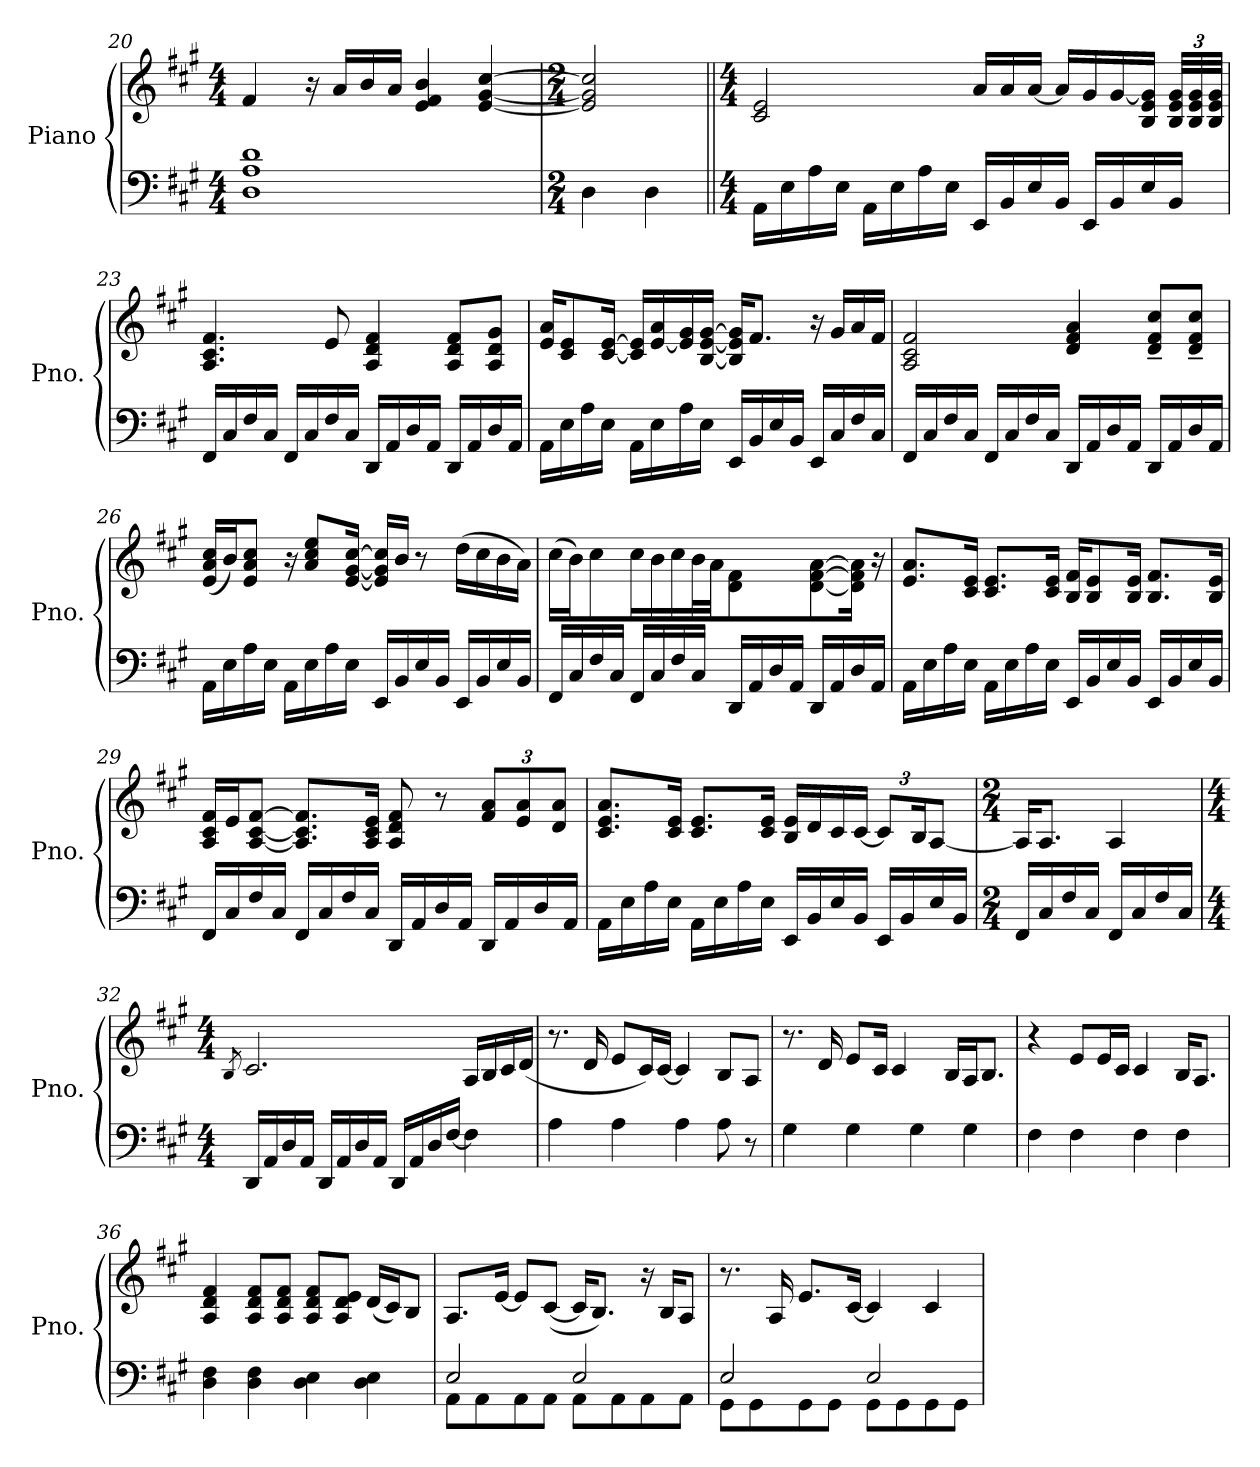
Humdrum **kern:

**kern	**kern
*part1	*part1
*staff2	*staff1
*I"Piano	*
*I'Pno.	*
!!LO:LB:g=z
*clefF4	*clefG2
*k[f#c#g#]	*k[f#c#g#]
*M4/4	*M4/4
=20	=20
1D 1A 1d	4f#/
.	16r
.	16a/LL
.	16b/
.	16a/JJ
.	4e/ 4f#/ 4b/
.	[4e/ [4g#/ [4cc#/
=21	=21
*M2/4	*M2/4
4D\	2e/] 2g#/] 2cc#/]
4D\	.
=22||	=22||
*M4/4	*M4/4
16AA\LL	2c#/ 2e/
16E\	.
16A\	.
16E\JJ	.
16AA\LL	.
16E\	.
16A\	.
16E\JJ	.
16EE/LL	16a/LL
16BB/	16a/
16E/	[16a/JJ
16BB/JJ	16a/LL]
16EE/LL	16g#/
16BB/	[16g#/
16E/	16B/ 16e/ 16g#/]JJ
*	*Xbrackettup
16BB/JJ	48B/ 48e/ 48g#/LLL
.	48B/ 48e/ 48g#/
.	48B/ 48e/ 48g#/JJJ
!!LO:LB:g=z
=23	=23
16FF#/LL	4.A/ 4.c#/ 4.f#/
16C#/	.
16F#/	.
16C#/JJ	.
16FF#/LL	.
16C#/	.
16F#/	8e/
16C#/JJ	.
16DD/LL	4A/ 4d/ 4f#/
16AA/	.
16D/	.
16AA/JJ	.
16DD/LL	8A/ 8d/ 8f#/L
16AA/	.
16D/	8A/ 8d/ 8g#/J
16AA/JJ	.
=24	=24
16AA\LL	16e/ 16a/KL
16E\	8c#/ 8e/
16A\	.
16E\JJ	[16c#/ [16e/Jk
16AA\LL	16c#/] 16e/]LL
16E\	[16e/ 16a/
16A\	16e/] 16g#/
16E\JJ	[16B/ [16e/ [16g#/JJ
16EE/LL	16B/] 16e/] 16g#/]KL
16BB/	8.f#/J
16E/	.
16BB/JJ	.
16EE/LL	16r
16C#/	16g#/LL
16F#/	16a/
16C#/JJ	16f#/JJ
!!LO:PB:g=z
=25	=25
16FF#/LL	2A/ 2c#/ 2f#/
16C#/	.
16F#/	.
16C#/JJ	.
16FF#/LL	.
16C#/	.
16F#/	.
16C#/JJ	.
16DD/LL	4d/ 4f#/ 4a/
16AA/	.
16D/	.
16AA/JJ	.
16DD/LL	8d/~ 8f#/~ 8cc#/~L
16AA/	.
16D/	8d/~ 8f#/~ 8cc#/~J
16AA/JJ	.
=26	=26
16AA\LL	(16e/ 16a/ 16cc#/LL
16E\	16b/J)
16A\	8e/ 8a/ 8cc#/J
16E\JJ	.
16AA\LL	16r
16E\	8a/ 8cc#/ 8ee/L
16A\	.
16E\JJ	[16e/ [16g#/ [16cc#/Jk
16EE/LL	16e/] 16g#/] 16cc#/]LL
16BB/	16b/JJ
16E/	8r
16BB/JJ	.
16EE/LL	(16dd\LL
16BB/	16cc#\
16E/	16b\
16BB/JJ	16a\JJ)
!!LO:LB:g=z
=27	=27
16FF#/LL	(16cc#\LL
16C#/	16b\J)
16F#/	8cc#\J
16C#/JJ	.
16FF#/LL	16cc#\LL
16C#/	16b\
16F#/	16cc#\
16C#/JJ	32b\L
.	32a\JJJ
16DD/LL	4d/ 4f#/
16AA/	.
16D/	.
16AA/JJ	.
16DD/LL	[8d/ [8f#/ [8a/L
16AA/	.
16D/	16d/] 16f#/] 16a/]JJ
16AA/JJ	16r
=28	=28
16AA\LL	8.e/ 8.a/L
16E\	.
16A\	.
16E\JJ	16c#/ 16e/Jk
16AA\LL	8.c#/ 8.e/L
16E\	.
16A\	.
16E\JJ	16c#/ 16e/Jk
16EE/LL	16B/ 16f#/KL
16BB/	8B/ 8e/
16E/	.
16BB/JJ	16B/ 16e/Jk
16EE/LL	8.B/ 8.f#/L
16BB/	.
16E/	.
16BB/JJ	16B/ 16e/Jk
!!LO:LB:g=z
=29	=29
16FF#/LL	16A/ 16c#/ 16f#/LL
16C#/	16e/J
16F#/	[8A/ [8c#/ [8f#/J
16C#/JJ	.
16FF#/LL	8.A/] 8.c#/] 8.f#/]L
16C#/	.
16F#/	.
16C#/JJ	16A/ 16c#/ 16e/Jk
16DD/LL	8A/ 8d/ 8f#/
16AA/	.
16D/	8r
16AA/JJ	.
16DD/LL	12f#/ 12a/L
16AA/	.
.	12e/ 12a/
16D/	.
.	12d/ 12a/J
16AA/JJ	.
=30	=30
16AA\LL	8.c#/ 8.e/ 8.a/L
16E\	.
16A\	.
16E\JJ	16c#/ 16e/Jk
16AA\LL	8.c#/ 8.e/L
16E\	.
16A\	.
16E\JJ	16c#/ 16e/Jk
16EE/LL	16B/ 16e/LL
16BB/	16d/
16E/	16c#/
16BB/JJ	[16c#/JJ
16EE/LL	12c#/L]
16BB/	.
.	24B/K
16E/	[8A/J
16BB/JJ	.
!!LO:LB:g=z
=31	=31
*M2/4	*M2/4
16FF#/LL	16A/KL]
16C#/	8.A/J
16F#/	.
16C#/JJ	.
16FF#/LL	4A/
16C#/	.
16F#/	.
16C#/JJ	.
=32	=32
*M4/4	*M4/4
.	8qB/
16DD/LL	2.c#/
16AA/	.
16D/	.
16AA/JJ	.
16DD/LL	.
16AA/	.
16D/	.
16AA/JJ	.
(16DD/LL	.
16AA/	.
16D/	.
[16F#/JJ	.
4F#\]	16A/LL
.	16B/
.	16c#/
.	(16d/JJ
!!LO:LB:g=z
=33	=33
4A\	8.r
.	16d/
4A\	8e/L
.	16c#/L)
.	[16c#/JJ
4A\	4c#/]
8A\	8B/L
8r	8A/J
=34	=34
4G#\	8.r
.	16d/
4G#\	8e/L
.	16c#/Jk
.	4c#/
4G#\	.
.	16B/LL
4G#\	16A/J
.	8.B/J
=35	=35
4F#\	4r
4F#\	8e/L
.	16e/L
.	16c#/JJ
4F#\	4c#/
4F#\	16B/KL
.	8.A/J
!!LO:LB:g=z
=36	=36
4D\ 4F#\	4A/ 4d/ 4f#/
4D\ 4F#\	8A/ 8d/ 8f#/L
.	8A/ 8d/ 8f#/J
4D\ 4E\	8A/ 8d/ 8f#/L
.	8A/ 8d/ 8e/J
4D\ 4E\	(16d/LL
.	16c#/J)
.	8B/J
=37	=37
*^	*
2E/	8AA\L	8.A/L
.	8AA\	.
.	.	[16e/Jk
.	8AA\	8e/L]
.	8AA\J	([8c#/J
2E/	8AA\L	16c#/KL]
.	.	8.B/J)
.	8AA\	.
.	8AA\	16r
.	.	16B/KL
.	8AA\J	8A/J
=38	=38	=38
2E/	8GG#\L	8.r
.	8GG#\	.
.	.	16A/
.	8GG#\	8.e/L
.	8GG#\J	.
.	.	[16c#/Jk
2E/	8GG#\L	4c#/]
.	8GG#\	.
.	8GG#\	4c#/
.	8GG#\J	.
*v	*v	*
=	=
*-	*-
